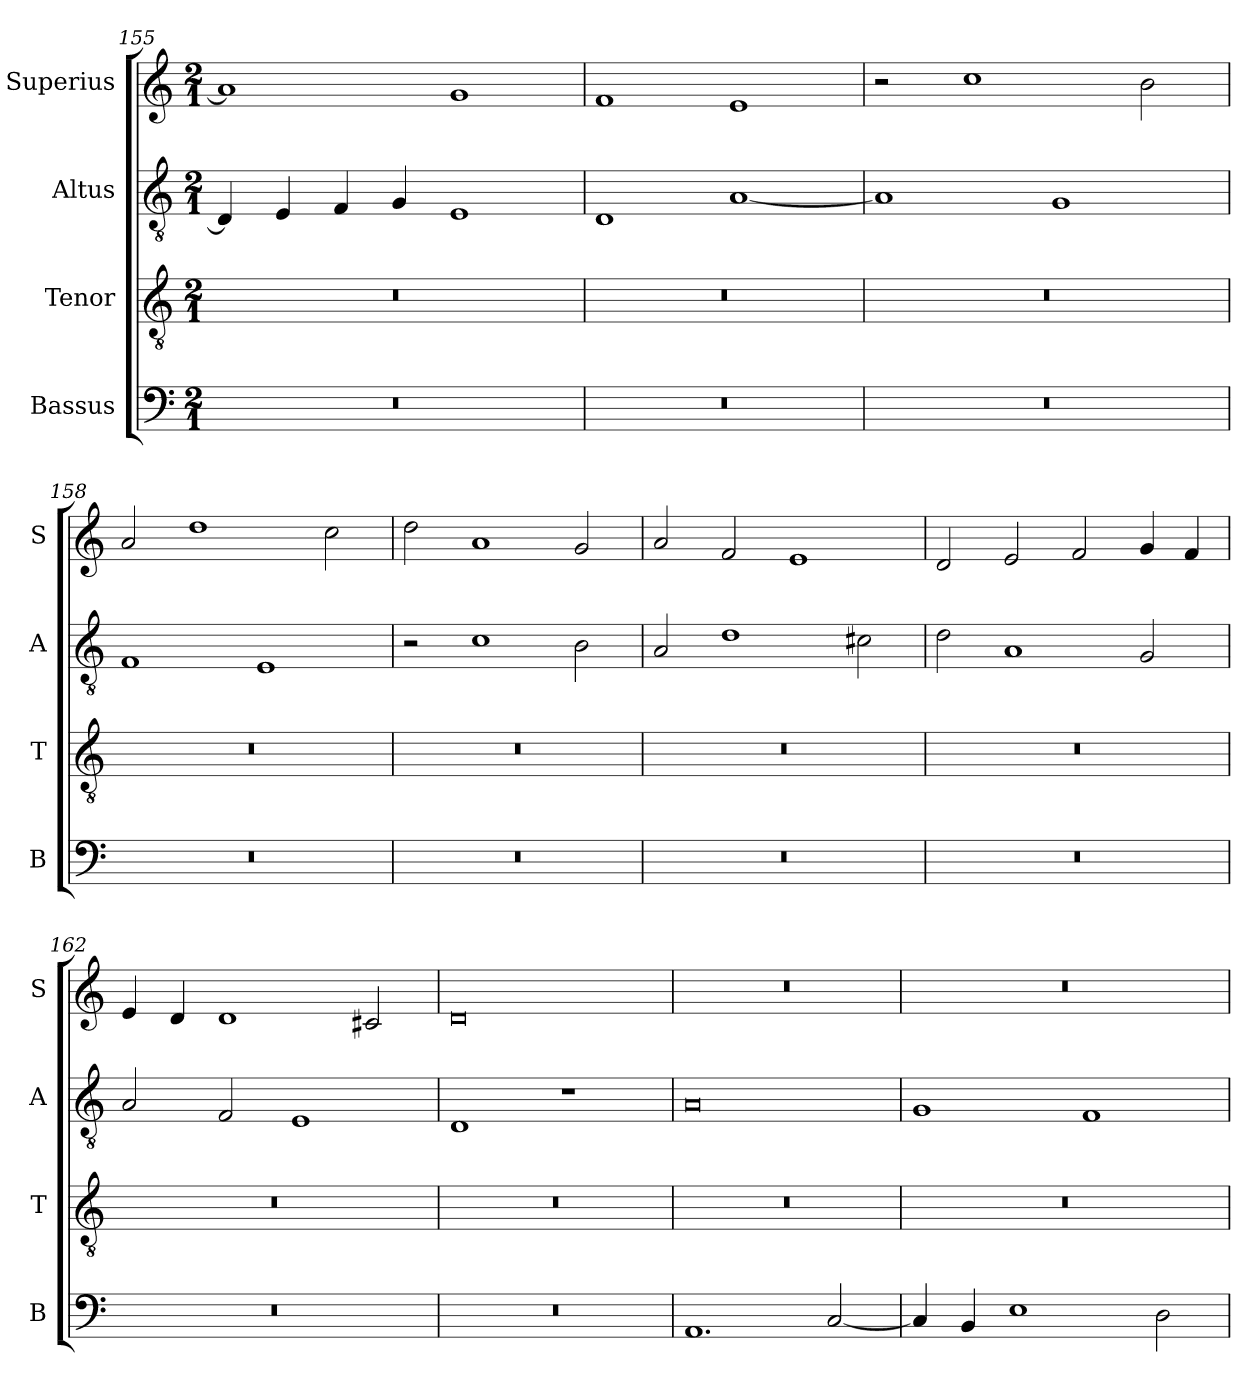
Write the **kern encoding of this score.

**kern	**kern	**kern	**kern
*part4	*part3	*part2	*part1
*staff4	*staff3	*staff2	*staff1
*I"Bassus	*I"Tenor	*I"Altus	*I"Superius
*I'B	*I'T	*I'A	*I'S
*clefF4	*clefGv2	*clefGv2	*clefG2
*k[]	*k[]	*k[]	*k[]
*M2/1	*M2/1	*M2/1	*M2/1
=155	=155	=155	=155
0r	0r	4D/]	1a]
.	.	4E/	.
.	.	4F/	.
.	.	4G/	.
.	.	1E	1g
=156	=156	=156	=156
0r	0r	1D	1f
.	.	[1A	1e
=157	=157	=157	=157
0r	0r	1A]	2r
.	.	.	1cc
.	.	1G	.
.	.	.	2b\
=158	=158	=158	=158
0r	0r	1F	2a/
.	.	.	1dd
.	.	1E	.
.	.	.	2cc\
=159	=159	=159	=159
0r	0r	2r	2dd\
.	.	1c	1a
.	.	2B\	2g/
=160	=160	=160	=160
0r	0r	2A/	2a/
.	.	1d	2f/
.	.	.	1e
.	.	2c#X\	.
=161	=161	=161	=161
0r	0r	2d\	2d/
.	.	1A	2e/
.	.	.	2f/
.	.	2G/	4g/
.	.	.	4f/
=162	=162	=162	=162
0r	0r	2A/	4e/
.	.	.	4d/
.	.	2F/	1d
.	.	1E	.
.	.	.	2c#X/
=163	=163	=163	=163
0r	0r	1D	0d
.	.	1r	.
=164	=164	=164	=164
1.AA	0r	0A	0r
[2C/	.	.	.
=165	=165	=165	=165
4C/]	0r	1G	0r
4BB/	.	.	.
1E	.	.	.
.	.	1F	.
2D\	.	.	.
=	=	=	=
*-	*-	*-	*-
